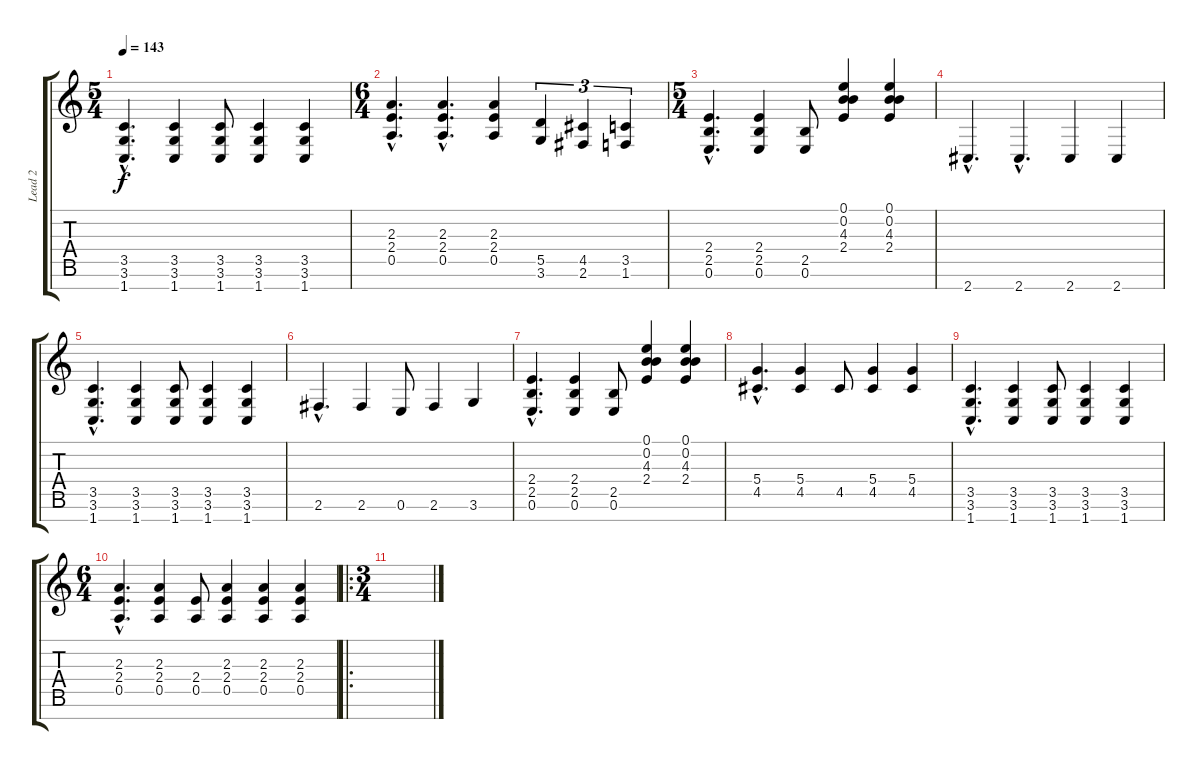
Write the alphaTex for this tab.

\track ("Lead 2" "Lead 2") {instrument distortionguitar}
\staff {score tabs}
\tuning (E4 B3 G3 D3 A2 E2 B1) {hide}
\ts (5 4)
\tempo 143
\clef g2
\ks c
(3.5{hac} 3.6{hac} 1.7{hac}).4{d dy f} (3.5 3.6 1.7).4 (3.5 3.6 1.7).8 (3.5 3.6 1.7).4 (3.5 3.6 1.7).4 |
\ts (6 4)
(2.3{hac} 2.4{hac} 0.5{hac}).4{d} (2.3{hac} 2.4{hac} 0.5{hac}).4{d} (2.3 2.4 0.5).4 (5.5 3.6).4{tu (3 2)} (4.5 2.6).4{tu (3 2)} (3.5 1.6).4{tu (3 2)} |
\ts (5 4)
(2.4{hac} 2.5{hac} 0.6{hac}).4{d} (2.4 2.5 0.6).4 (2.5 0.6).8 (0.1 0.2 4.3 2.4).4 (0.1 0.2 4.3 2.4).4 |
2.7{hac}.4{d} 2.7{hac}.4{d} 2.7.4 2.7.4 |
(3.5{hac} 3.6{hac} 1.7{hac}).4{d} (3.5 3.6 1.7).4 (3.5 3.6 1.7).8 (3.5 3.6 1.7).4 (3.5 3.6 1.7).4 |
2.6{hac}.4{d} 2.6.4 0.6.8 2.6.4 3.6.4 |
(2.4{hac} 2.5{hac} 0.6{hac}).4{d} (2.4 2.5 0.6).4 (2.5 0.6).8 (0.1 0.2 4.3 2.4).4 (0.1 0.2 4.3 2.4).4 |
(5.4{hac} 4.5{hac}).4{d} (5.4 4.5).4 4.5.8 (5.4 4.5).4 (5.4 4.5).4 |
(3.5{hac} 3.6{hac} 1.7{hac}).4{d} (3.5 3.6 1.7).4 (3.5 3.6 1.7).8 (3.5 3.6 1.7).4 (3.5 3.6 1.7).4 |
\ts (6 4)
(2.3{hac} 2.4{hac} 0.5{hac}).4{d} (2.3 2.4 0.5).4 (2.4 0.5).8 (2.3 2.4 0.5).4 (2.3 2.4 0.5).4 (2.3 2.4 0.5).4 |
\ro
\ts (3 4)
